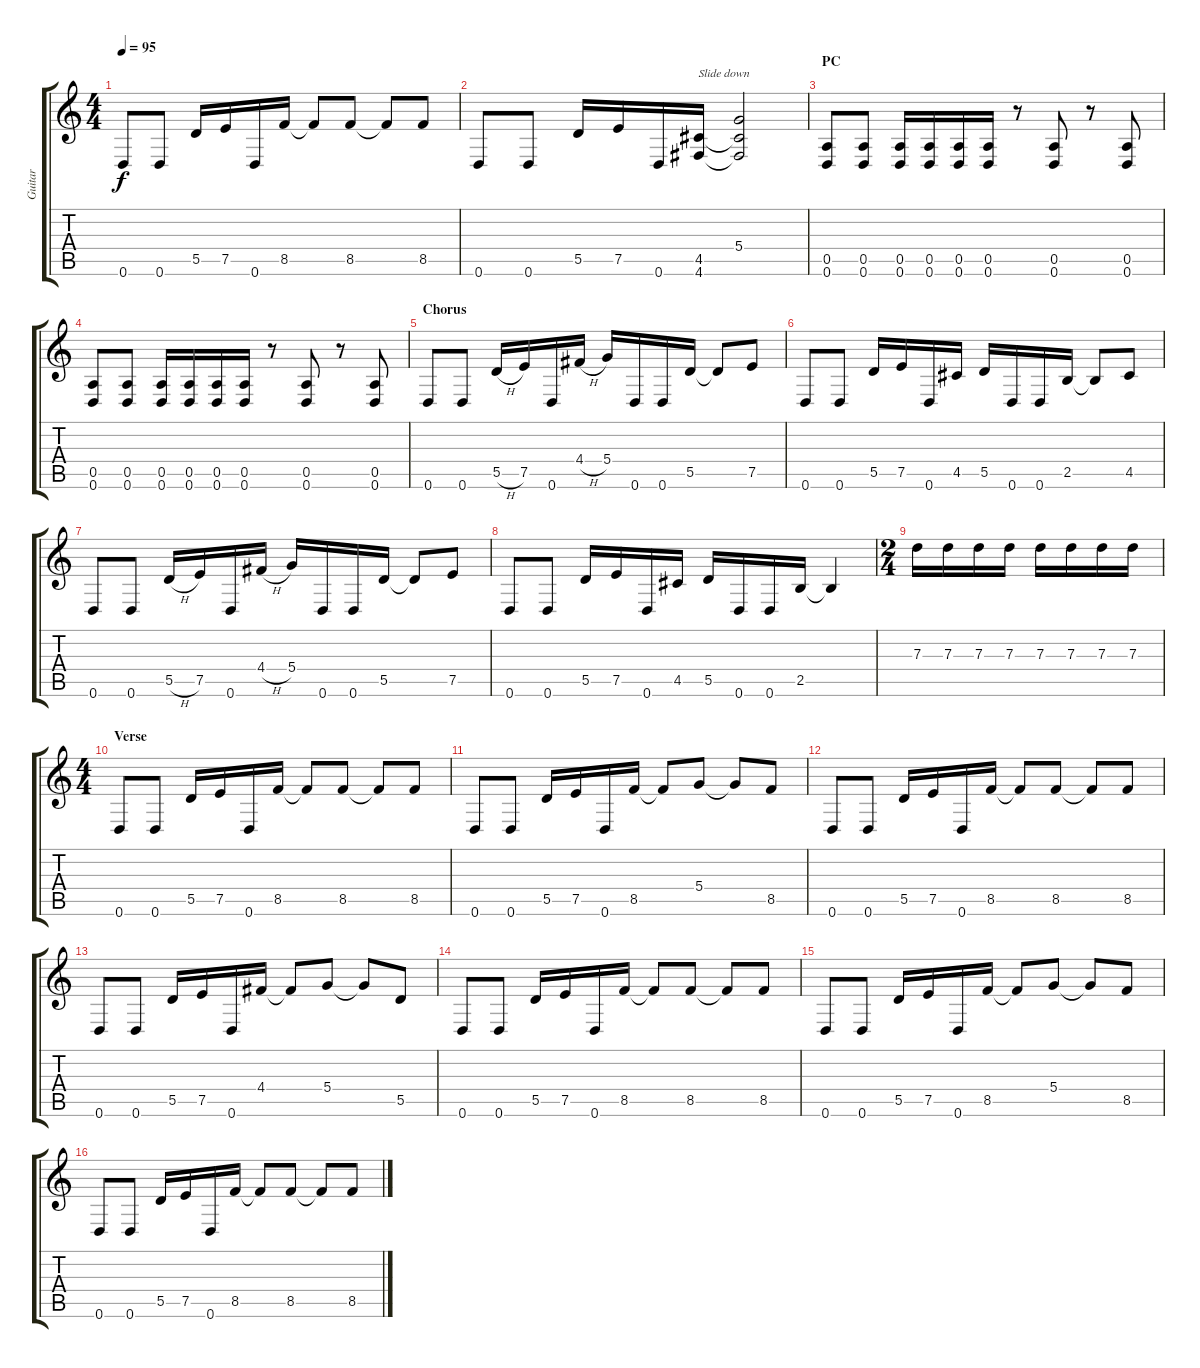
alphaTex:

\track ("Guitar" "Guitar") {instrument distortionguitar}
\staff {score tabs}
\tuning (E4 B3 G3 D3 A2 D2) {hide}
\ts (4 4)
\tempo 95
\clef g2
\ks c
0.6.8{dy f} 0.6.8 5.5.16 7.5.16 0.6.16 8.5.16 8.5{t}.8 8.5.8 8.5{t}.8 8.5.8 |
0.6.8 0.6.8 5.5.16 7.5.16 0.6.16 (4.5 4.6).16{txt "Slide down"} (5.4{t} 4.5{t} 4.6{t}).2 |
\section ("" "PC")
(0.5 0.6).8 (0.5 0.6).8 (0.5 0.6).16 (0.5 0.6).16 (0.5 0.6).16 (0.5 0.6).16 r.8 (0.5 0.6).8 r.8 (0.5 0.6).8 |
(0.5 0.6).8 (0.5 0.6).8 (0.5 0.6).16 (0.5 0.6).16 (0.5 0.6).16 (0.5 0.6).16 r.8 (0.5 0.6).8 r.8 (0.5 0.6).8 |
\section ("" "Chorus")
0.6.8 0.6.8 5.5{h}.16 7.5.16 0.6.16 4.4{h}.16 5.4.16 0.6.16 0.6.16 5.5.16 5.5{t}.8 7.5.8 |
0.6.8 0.6.8 5.5.16 7.5.16 0.6.16 4.5.16 5.5.16 0.6.16 0.6.16 2.5.16 2.5{t}.8 4.5.8 |
0.6.8 0.6.8 5.5{h}.16 7.5.16 0.6.16 4.4{h}.16 5.4.16 0.6.16 0.6.16 5.5.16 5.5{t}.8 7.5.8 |
0.6.8 0.6.8 5.5.16 7.5.16 0.6.16 4.5.16 5.5.16 0.6.16 0.6.16 2.5.16 2.5{t}.4 |
\ts (2 4)
\section ("" "")
7.3.16 7.3.16 7.3.16 7.3.16 7.3.16 7.3.16 7.3.16 7.3.16 |
\ts (4 4)
\section ("" "Verse")
0.6.8 0.6.8 5.5.16 7.5.16 0.6.16 8.5.16 8.5{t}.8 8.5.8 8.5{t}.8 8.5.8 |
0.6.8 0.6.8 5.5.16 7.5.16 0.6.16 8.5.16 8.5{t}.8 5.4.8 5.4{t}.8 8.5.8 |
0.6.8 0.6.8 5.5.16 7.5.16 0.6.16 8.5.16 8.5{t}.8 8.5.8 8.5{t}.8 8.5.8 |
0.6.8 0.6.8 5.5.16 7.5.16 0.6.16 4.4.16 4.4{t}.8 5.4.8 5.4{t}.8 5.5.8 |
0.6.8 0.6.8 5.5.16 7.5.16 0.6.16 8.5.16 8.5{t}.8 8.5.8 8.5{t}.8 8.5.8 |
0.6.8 0.6.8 5.5.16 7.5.16 0.6.16 8.5.16 8.5{t}.8 5.4.8 5.4{t}.8 8.5.8 |
0.6.8 0.6.8 5.5.16 7.5.16 0.6.16 8.5.16 8.5{t}.8 8.5.8 8.5{t}.8 8.5.8
